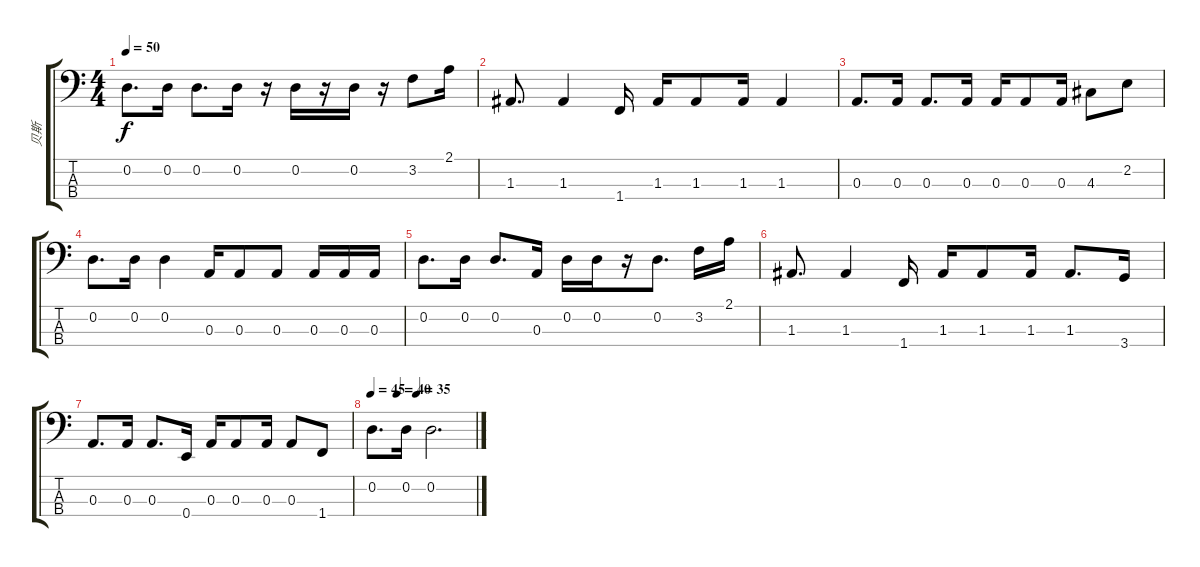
\track ("贝斯" "贝斯") {instrument electricbassfinger}
\staff {score tabs}
\tuning (G2 D2 A1 E1) {hide}
\ts (4 4)
\tempo 50
\clef f4
\ks c
0.2.8{d dy f} 0.2.16 0.2.8{d} 0.2.16 r.16 0.2.16 r.16 0.2.16 r.16 3.2.8 2.1.16 |
1.3.8{d} 1.3.4 1.4.16 1.3.16 1.3.8 1.3.16 1.3.4 |
0.3.8{d} 0.3.16 0.3.8{d} 0.3.16 0.3.16 0.3.8 0.3.16 4.3.8 2.2.8 |
0.2.8{d} 0.2.16 0.2.4 0.3.16 0.3.8 0.3.8 0.3.16 0.3.16 0.3.16 |
0.2.8{d} 0.2.16 0.2.8{d} 0.3.16 0.2.16 0.2.16 r.16 0.2.8{d} 3.2.16 2.1.16 |
1.3.8{d} 1.3.4 1.4.16 1.3.16 1.3.8 1.3.16 1.3.8{d} 3.4.16 |
0.3.8{d} 0.3.16 0.3.8{d} 0.4.16 0.3.16 0.3.8 0.3.16 0.3.8 1.4.8 |
\tempo 45
\tempo (40 0.25)
\tempo (35 0.4375)
0.2.8{d} 0.2.16 0.2.2{d}
